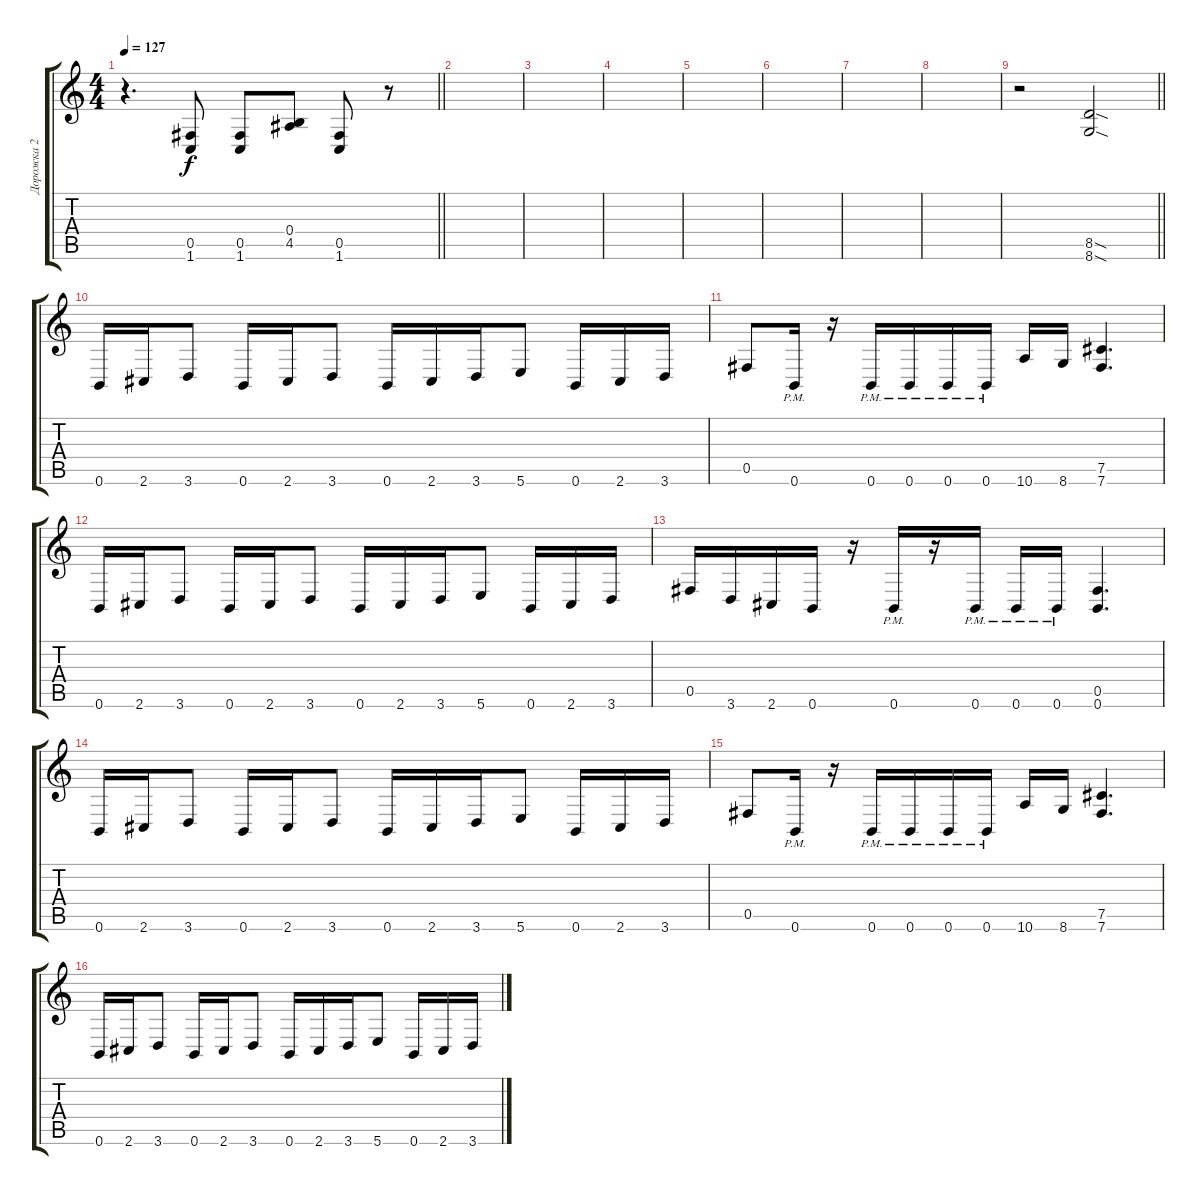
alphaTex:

\track ("Дорожка 2" "Дорожка 2") {instrument distortionguitar}
\staff {score tabs}
\tuning (Db4 Ab3 E3 B2 Gb2 B1) {hide}
\ts (4 4)
\tempo 127
\clef g2
\barLineRight lightlight
\ks c
r.4{d dy f} (0.5 1.6).8 (0.5 1.6).8 (0.4 4.5).8 (0.5 1.6).8 r.8 |
\section ("" "")
|
|
|
|
|
|
|
\barLineRight lightlight
r.2 (8.5{sod} 8.6{sod}).2 |
\section ("" "")
0.6.16 2.6.16 3.6.8 0.6.16 2.6.16 3.6.8 0.6.16 2.6.16 3.6.16 5.6.8 0.6.16 2.6.16 3.6.16 |
0.5.8 0.6{pm}.16 r.16 0.6{pm}.16 0.6{pm}.16 0.6{pm}.16 0.6{pm}.16 10.6.16 8.6.16 (7.5 7.6).4{d} |
0.6.16 2.6.16 3.6.8 0.6.16 2.6.16 3.6.8 0.6.16 2.6.16 3.6.16 5.6.8 0.6.16 2.6.16 3.6.16 |
0.5.16 3.6.16 2.6.16 0.6.16 r.16 0.6{pm}.16 r.16 0.6{pm}.16 0.6{pm}.16 0.6{pm}.16 (0.5 0.6).4{d} |
0.6.16 2.6.16 3.6.8 0.6.16 2.6.16 3.6.8 0.6.16 2.6.16 3.6.16 5.6.8 0.6.16 2.6.16 3.6.16 |
0.5.8 0.6{pm}.16 r.16 0.6{pm}.16 0.6{pm}.16 0.6{pm}.16 0.6{pm}.16 10.6.16 8.6.16 (7.5 7.6).4{d} |
0.6.16 2.6.16 3.6.8 0.6.16 2.6.16 3.6.8 0.6.16 2.6.16 3.6.16 5.6.8 0.6.16 2.6.16 3.6.16
